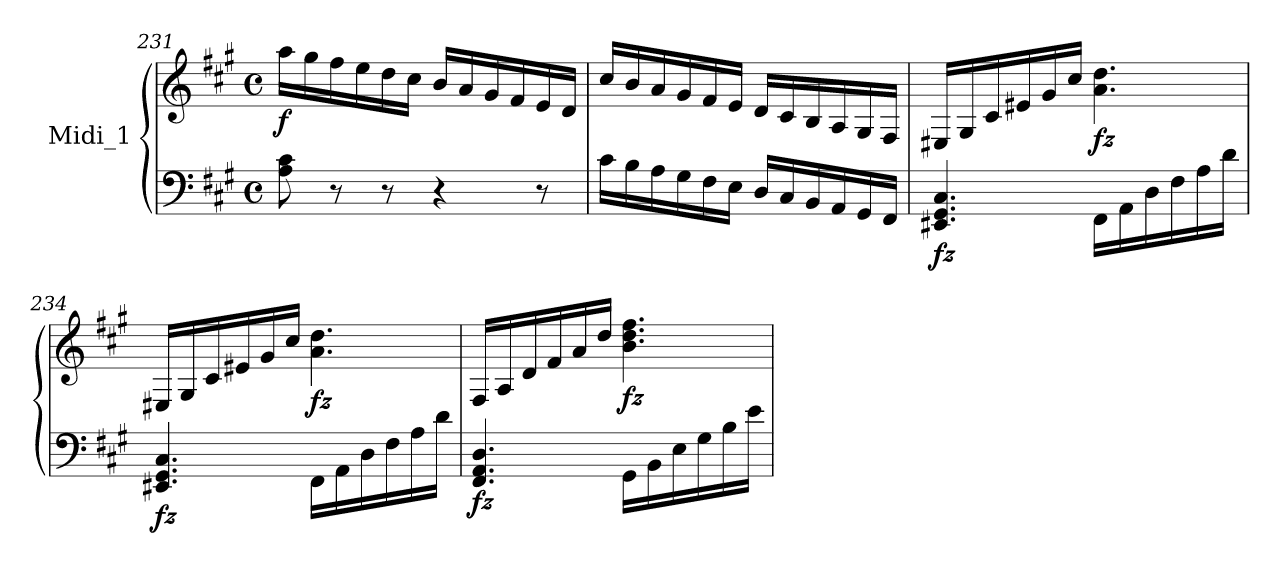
**kern	**kern	**dynam
*part1	*part1	*part1
*staff2	*staff1	*staff1/2
*I"Midi_1	*	*
!!LO:LB:g=z
*clefF4	*clefG2	*
*k[f#c#g#]	*k[f#c#g#]	*
*A:	*A:	*
*M4/4	*M4/4	*
*met(c)	*met(c)	*
=231	=231	=231
*^	*	*
!	!	!	!LO:DY:b
8A\ 8c#\	2ryy	16aa\LL	f
.	.	16gg#\	.
8r	.	16ff#\	.
.	.	16ee\	.
8r	.	16dd\	.
.	.	16cc#\JJ	.
4r	.	16b/LL	.
.	.	16a/	.
.	4ryy	16g#/	.
.	.	16f#/	.
8r	.	16e/	.
.	.	16d/JJ	.
=232	=232	=232	=232
16c#\LL	2ryy	16cc#/LL	.
16B\	.	16b/	.
16A\	.	16a/	.
16G#\	.	16g#/	.
16F#\	.	16f#/	.
16E\JJ	.	16e/JJ	.
16D/LL	.	16d/LL	.
16C#/	.	16c#/	.
16BB/	4ryy	16B/	.
16AA/	.	16A/	.
16GG#/	.	16G#/	.
16FF#/JJ	.	16F#/JJ	.
*v	*v	*	*
!!LO:LB:g=z
=233	=233	=233
*	*MM85	*
*	*^	*
!	!	!	!LO:DY:b=2
4.EE#X/ 4.GG#/ 4.C#/	16E#X/LL	2ryy	fz
.	16G#/	.	.
.	16c#/	.	.
.	16e#X/	.	.
.	16g#/	.	.
.	16cc#/JJ	.	.
!	!	!	!LO:DY:b
16FF#\LL	4.a\ 4.dd\	.	fz
16AA\	.	.	.
16D\	.	4ryy	.
16F#\	.	.	.
16A\	.	.	.
16d\JJ	.	.	.
=234	=234	=234	=234
!	!	!	!LO:DY:b=2
4.EE#X/ 4.GG#/ 4.C#/	16E#X/LL	2ryy	fz
.	16G#/	.	.
.	16c#/	.	.
.	16e#X/	.	.
.	16g#/	.	.
.	16cc#/JJ	.	.
!	!	!	!LO:DY:b
16FF#\LL	4.a\ 4.dd\	.	fz
16AA\	.	.	.
16D\	.	4ryy	.
16F#\	.	.	.
16A\	.	.	.
16d\JJ	.	.	.
=235	=235	=235	=235
!	!	!	!LO:DY:b=2
4.FF#/ 4.AA/ 4.D/	16F#/LL	2ryy	fz
.	16A/	.	.
.	16d/	.	.
.	16f#/	.	.
.	16a/	.	.
.	16dd/JJ	.	.
!	!	!	!LO:DY:b
16GG#\LL	4.b\ 4.dd\ 4.ff#\	.	fz
16BB\	.	.	.
16E\	.	4ryy	.
16G#\	.	.	.
16B\	.	.	.
16e\JJ	.	.	.
*	*v	*v	*
=	=	=
*-	*-	*-
